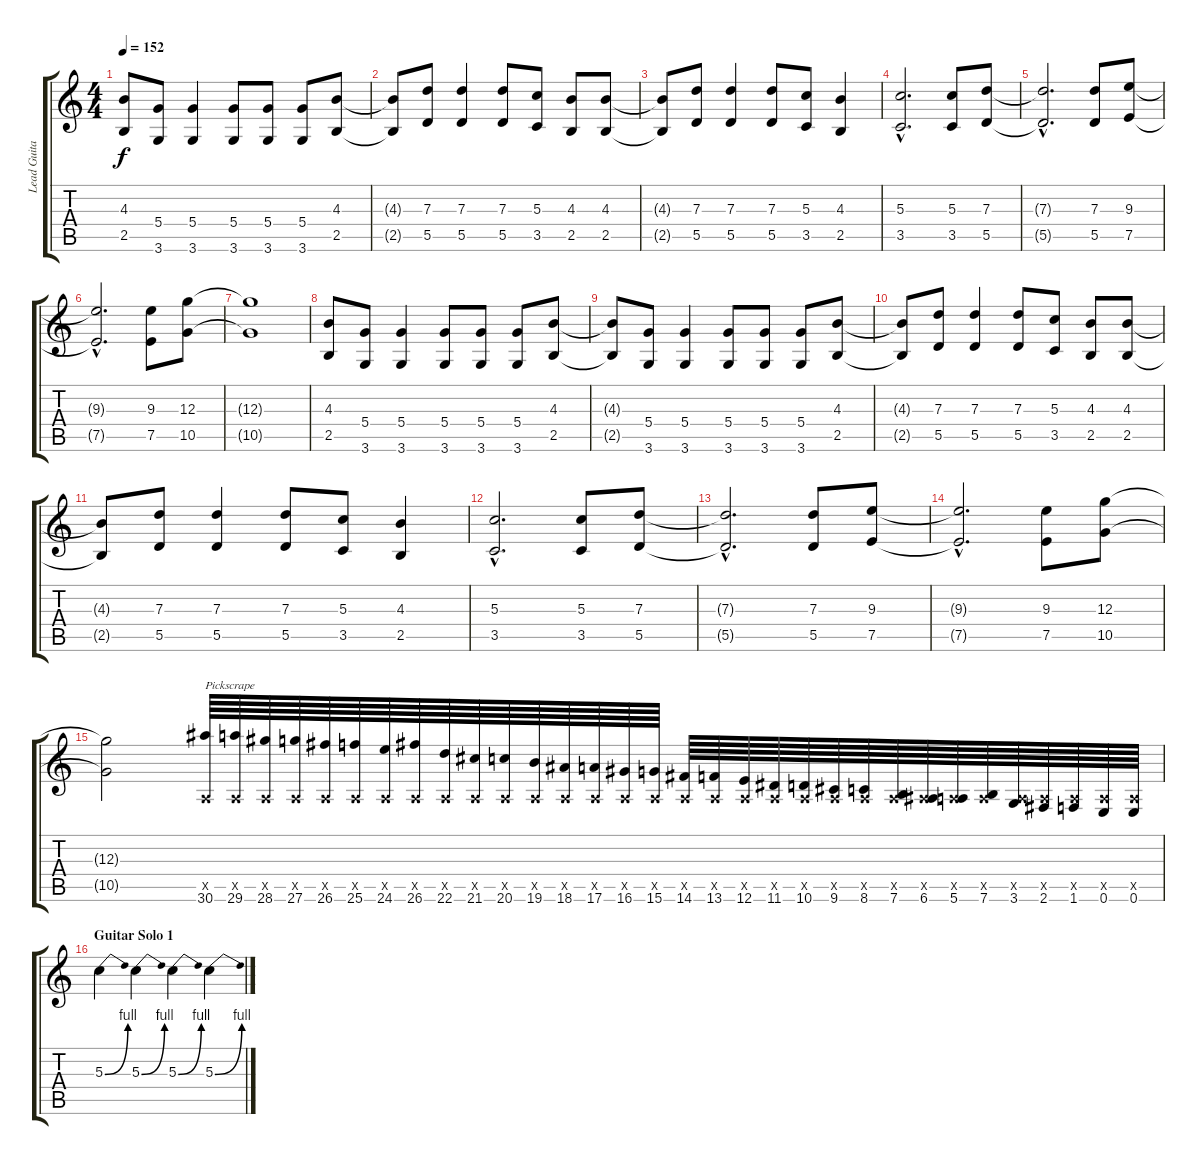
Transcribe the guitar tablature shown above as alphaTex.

\track ("Lead Guitar" "Lead Guita") {instrument overdrivenguitar}
\staff {score tabs}
\tuning (E4 B3 G3 D3 A2 E2) {hide}
\ts (4 4)
\tempo 152
\clef g2
\ks c
(4.3{t} 2.5{t}).8{dy f volume 10} (5.4 3.6).8 (5.4 3.6).4 (5.4 3.6).8 (5.4 3.6).8 (5.4 3.6).8 (4.3 2.5).8 |
(4.3{t} 2.5{t}).8{volume 10} (7.3 5.5).8 (7.3 5.5).4 (7.3 5.5).8 (5.3 3.5).8 (4.3 2.5).8 (4.3 2.5).8 |
(4.3{t} 2.5{t}).8{volume 10} (7.3 5.5).8 (7.3 5.5).4 (7.3 5.5).8 (5.3 3.5).8 (4.3 2.5).4 |
(5.3{hac} 3.5{hac}).2{d volume 10} (5.3 3.5).8 (7.3 5.5).8 |
(7.3{hac t} 5.5{hac t}).2{d volume 10} (7.3 5.5).8 (9.3 7.5).8 |
(9.3{hac t} 7.5{hac t}).2{d volume 10} (9.3 7.5).8 (12.3 10.5).8 |
(12.3{t} 10.5{t}).1{volume 10} |
(4.3 2.5).8{volume 10} (5.4 3.6).8 (5.4 3.6).4 (5.4 3.6).8 (5.4 3.6).8 (5.4 3.6).8 (4.3 2.5).8 |
(4.3{t} 2.5{t}).8{volume 10} (5.4 3.6).8 (5.4 3.6).4 (5.4 3.6).8 (5.4 3.6).8 (5.4 3.6).8 (4.3 2.5).8 |
(4.3{t} 2.5{t}).8{volume 10} (7.3 5.5).8 (7.3 5.5).4 (7.3 5.5).8 (5.3 3.5).8 (4.3 2.5).8 (4.3 2.5).8 |
(4.3{t} 2.5{t}).8{volume 10} (7.3 5.5).8 (7.3 5.5).4 (7.3 5.5).8 (5.3 3.5).8 (4.3 2.5).4 |
(5.3{hac} 3.5{hac}).2{d volume 10} (5.3 3.5).8 (7.3 5.5).8 |
(7.3{hac t} 5.5{hac t}).2{d volume 10} (7.3 5.5).8 (9.3 7.5).8 |
(9.3{hac t} 7.5{hac t}).2{d volume 10} (9.3 7.5).8 (12.3 10.5).8 |
(12.3{t} 10.5{t}).2{volume 10} (0.5{x} 30.6).64{txt "Pickscrape" volume 16} (0.5{x} 29.6).64 (0.5{x} 28.6).64 (0.5{x} 27.6).64 (0.5{x} 26.6).64 (0.5{x} 25.6).64 (0.5{x} 24.6).64 (0.5{x} 26.6).64 (0.5{x} 22.6).64 (0.5{x} 21.6).64 (0.5{x} 20.6).64 (0.5{x} 19.6).64 (0.5{x} 18.6).64 (0.5{x} 17.6).64 (0.5{x} 16.6).64 (0.5{x} 15.6).64 (0.5{x} 14.6).64 (0.5{x} 13.6).64 (0.5{x} 12.6).64 (0.5{x} 11.6).64 (0.5{x} 10.6).64 (0.5{x} 9.6).64 (0.5{x} 8.6).64 (0.5{x} 7.6).64 (0.5{x} 6.6).64 (0.5{x} 5.6).64 (0.5{x} 7.6).64 (0.5{x} 3.6).64 (0.5{x} 2.6).64 (0.5{x} 1.6).64 (0.5{x} 0.6).64 (0.5{x} 0.6).64 |
\section ("" "Guitar Solo 1")
5.3{be (bend 0 0 60 4)}.4{volume 16} 5.3{be (bend 0 0 60 4)}.4 5.3{be (bend 0 0 60 4)}.4 5.3{be (bend 0 0 60 4)}.4
